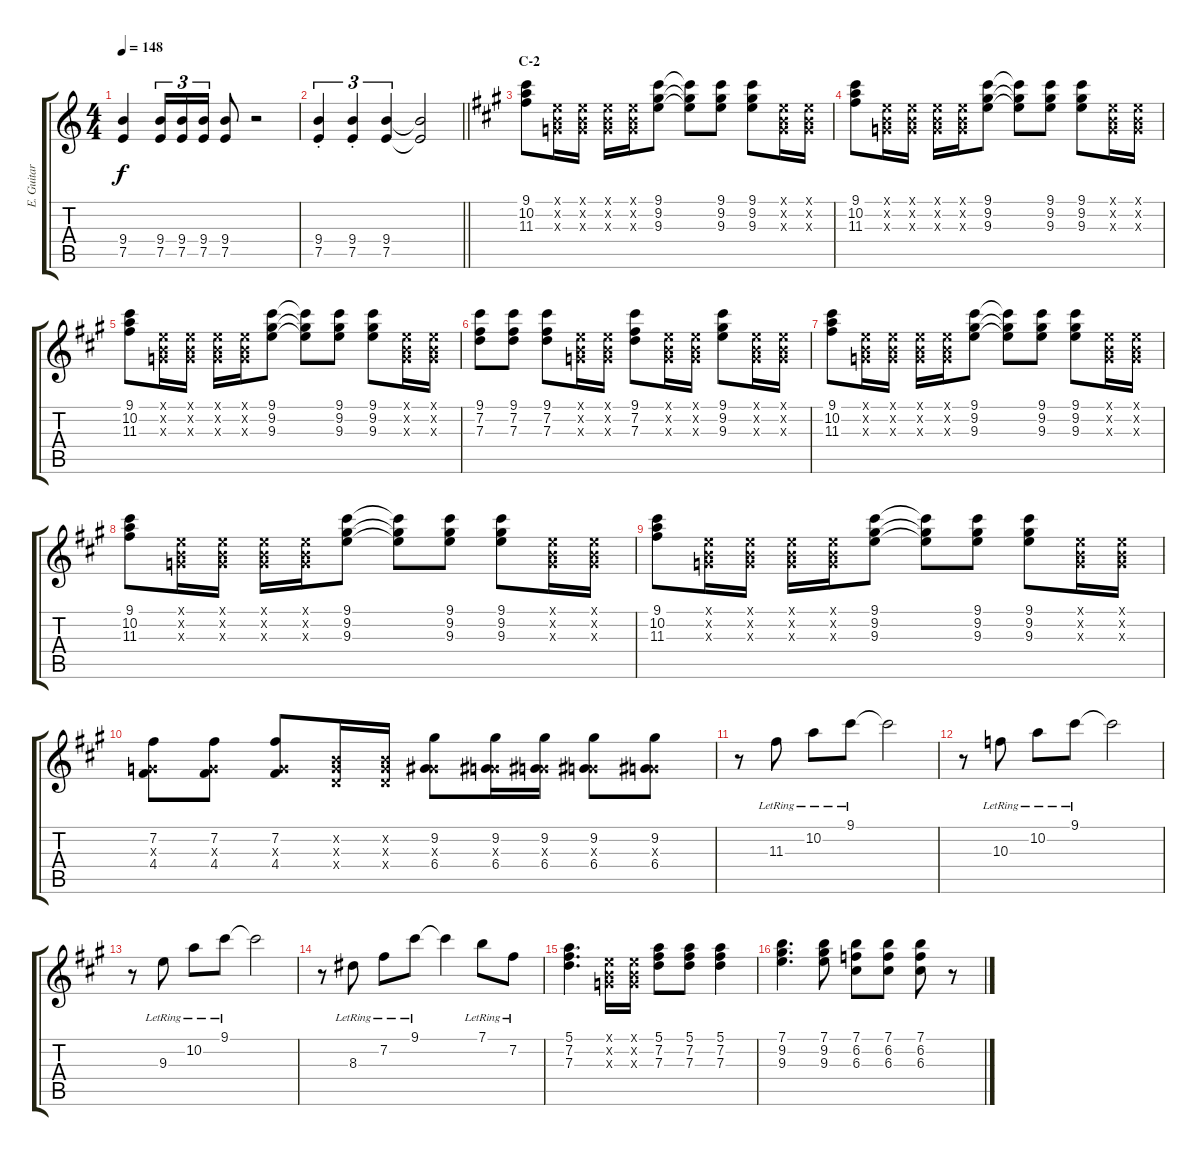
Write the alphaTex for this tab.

\track ("E. Guitar I" "E. Guitar ") {instrument overdrivenguitar}
\staff {score tabs}
\tuning (E4 B3 G3 D3 A2 E2) {hide}
\ts (4 4)
\tempo 148
\clef g2
\ks c
(9.4 7.5).4{dy f} (9.4 7.5).16{tu (3 2)} (9.4 7.5).16{tu (3 2)} (9.4 7.5).16{tu (3 2)} (9.4 7.5).8 r.2 |
\barLineRight lightlight
(9.4{st} 7.5{st}).4{tu (3 2)} (9.4{st} 7.5{st}).4{tu (3 2)} (9.4 7.5).4{tu (3 2)} (9.4{t} 7.5{t}).2 |
\section ("" "C-2")
\ks a
(9.1 10.2 11.3).8 (0.1{x} 0.2{x} 0.3{x}).16 (0.1{x} 0.2{x} 0.3{x}).16 (0.1{x} 0.2{x} 0.3{x}).16 (0.1{x} 0.2{x} 0.3{x}).16 (9.1 9.2 9.3).8 (9.1{t} 9.2{t} 9.3{t}).8 (9.1 9.2 9.3).8 (9.1 9.2 9.3).8 (0.1{x} 0.2{x} 0.3{x}).16 (0.1{x} 0.2{x} 0.3{x}).16 |
(9.1 10.2 11.3).8 (0.1{x} 0.2{x} 0.3{x}).16 (0.1{x} 0.2{x} 0.3{x}).16 (0.1{x} 0.2{x} 0.3{x}).16 (0.1{x} 0.2{x} 0.3{x}).16 (9.1 9.2 9.3).8 (9.1{t} 9.2{t} 9.3{t}).8 (9.1 9.2 9.3).8 (9.1 9.2 9.3).8 (0.1{x} 0.2{x} 0.3{x}).16 (0.1{x} 0.2{x} 0.3{x}).16 |
(9.1 10.2 11.3).8 (0.1{x} 0.2{x} 0.3{x}).16 (0.1{x} 0.2{x} 0.3{x}).16 (0.1{x} 0.2{x} 0.3{x}).16 (0.1{x} 0.2{x} 0.3{x}).16 (9.1 9.2 9.3).8 (9.1{t} 9.2{t} 9.3{t}).8 (9.1 9.2 9.3).8 (9.1 9.2 9.3).8 (0.1{x} 0.2{x} 0.3{x}).16 (0.1{x} 0.2{x} 0.3{x}).16 |
(9.1 7.2 7.3).8 (9.1 7.2 7.3).8 (9.1 7.2 7.3).8 (0.1{x} 0.2{x} 0.3{x}).16 (0.1{x} 0.2{x} 0.3{x}).16 (9.1 7.2 7.3).8 (0.1{x} 0.2{x} 0.3{x}).16 (0.1{x} 0.2{x} 0.3{x}).16 (9.1 9.2 9.3).8 (0.1{x} 0.2{x} 0.3{x}).16 (0.1{x} 0.2{x} 0.3{x}).16 |
(9.1 10.2 11.3).8 (0.1{x} 0.2{x} 0.3{x}).16 (0.1{x} 0.2{x} 0.3{x}).16 (0.1{x} 0.2{x} 0.3{x}).16 (0.1{x} 0.2{x} 0.3{x}).16 (9.1 9.2 9.3).8 (9.1{t} 9.2{t} 9.3{t}).8 (9.1 9.2 9.3).8 (9.1 9.2 9.3).8 (0.1{x} 0.2{x} 0.3{x}).16 (0.1{x} 0.2{x} 0.3{x}).16 |
(9.1 10.2 11.3).8 (0.1{x} 0.2{x} 0.3{x}).16 (0.1{x} 0.2{x} 0.3{x}).16 (0.1{x} 0.2{x} 0.3{x}).16 (0.1{x} 0.2{x} 0.3{x}).16 (9.1 9.2 9.3).8 (9.1{t} 9.2{t} 9.3{t}).8 (9.1 9.2 9.3).8 (9.1 9.2 9.3).8 (0.1{x} 0.2{x} 0.3{x}).16 (0.1{x} 0.2{x} 0.3{x}).16 |
(9.1 10.2 11.3).8 (0.1{x} 0.2{x} 0.3{x}).16 (0.1{x} 0.2{x} 0.3{x}).16 (0.1{x} 0.2{x} 0.3{x}).16 (0.1{x} 0.2{x} 0.3{x}).16 (9.1 9.2 9.3).8 (9.1{t} 9.2{t} 9.3{t}).8 (9.1 9.2 9.3).8 (9.1 9.2 9.3).8 (0.1{x} 0.2{x} 0.3{x}).16 (0.1{x} 0.2{x} 0.3{x}).16 |
(7.2 0.3{x} 4.4).8 (7.2 0.3{x} 4.4).8 (7.2 0.3{x} 4.4).8 (0.2{x} 0.3{x} 0.4{x}).16 (0.2{x} 0.3{x} 0.4{x}).16 (9.2 0.3{x} 6.4).8 (9.2 0.3{x} 6.4).16 (9.2 0.3{x} 6.4).16 (9.2 0.3{x} 6.4).8 (9.2 0.3{x} 6.4).8 |
r.8 11.3{lr}.8 10.2{lr}.8 9.1{lr}.8 9.1{t}.2 |
r.8 10.3{lr}.8 10.2{lr}.8 9.1{lr}.8 9.1{t}.2 |
r.8 9.3{lr}.8 10.2{lr}.8 9.1{lr}.8 9.1{t}.2 |
r.8 8.3{lr}.8 7.2{lr}.8 9.1{lr}.8 9.1{t}.4 7.1{lr}.8 7.2{lr}.8 |
(5.1 7.2 7.3).4{d} (0.1{x} 0.2{x} 0.3{x}).16 (0.1{x} 0.2{x} 0.3{x}).16 (5.1 7.2 7.3).8 (5.1 7.2 7.3).8 (5.1 7.2 7.3).4 |
(7.1 9.2 9.3).4{d} (7.1 9.2 9.3).8 (7.1 6.2 6.3).8 (7.1 6.2 6.3).8 (7.1 6.2 6.3).8 r.8
